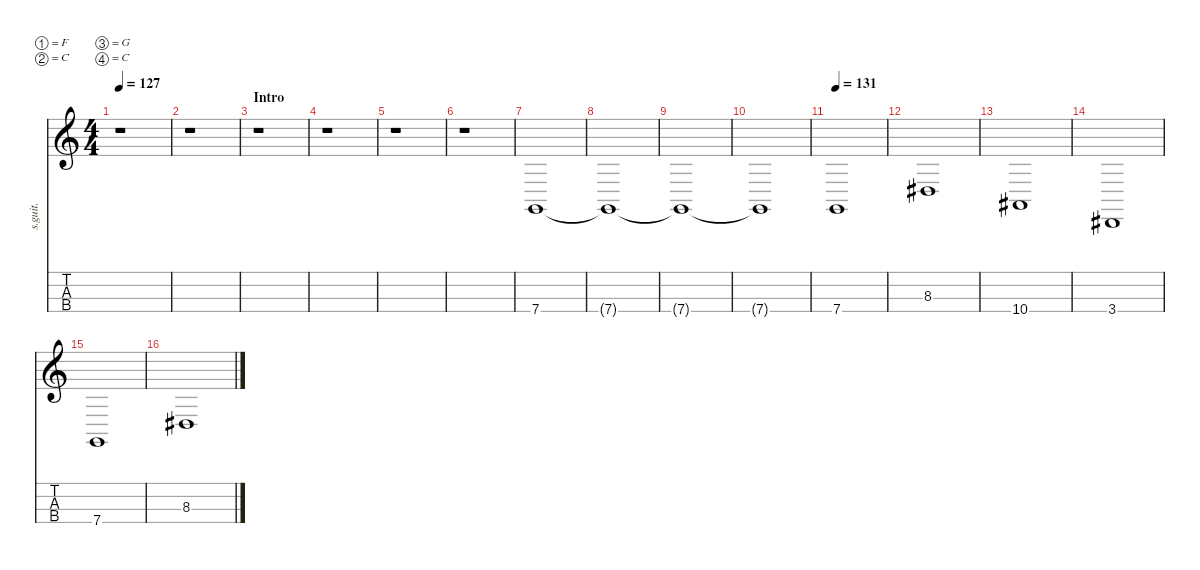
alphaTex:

\defaultSystemsLayout 4
\hideDynamics
\bracketExtendMode nobrackets
\track ("Shavo Odadjian" "s.guit.") {instrument electricbasspick}
\staff {score tabs}
\tuning (F2 C2 G1 C1)
\ts (4 4)
\beaming (8 2 2 2 2)
\tempo 127
\clef g2
\ks c
r.1{dy f instrument electricbasspick} |
r.1 |
\section ("" "Intro")
r.1 |
r.1 |
r.1 |
r.1 |
7.4.1{lyrics (0 "") lyrics (1 "") lyrics (2 "") lyrics (3 "") lyrics (4 "")} |
7.4{t}.1{lyrics (0 "") lyrics (1 "") lyrics (2 "") lyrics (3 "") lyrics (4 "")} |
7.4{t}.1{lyrics (0 "") lyrics (1 "") lyrics (2 "") lyrics (3 "") lyrics (4 "")} |
7.4{t}.1{lyrics (0 "") lyrics (1 "") lyrics (2 "") lyrics (3 "") lyrics (4 "")} |
\tempo 131
7.4.1{lyrics (0 "") lyrics (1 "") lyrics (2 "") lyrics (3 "") lyrics (4 "")} |
8.3{acc #}.1{lyrics (0 "") lyrics (1 "") lyrics (2 "") lyrics (3 "") lyrics (4 "")} |
10.4{acc #}.1{lyrics (0 "") lyrics (1 "") lyrics (2 "") lyrics (3 "") lyrics (4 "")} |
3.4{acc #}.1{lyrics (0 "") lyrics (1 "") lyrics (2 "") lyrics (3 "") lyrics (4 "")} |
7.4.1{lyrics (0 "") lyrics (1 "") lyrics (2 "") lyrics (3 "") lyrics (4 "")} |
8.3{acc #}.1{lyrics (0 "") lyrics (1 "") lyrics (2 "") lyrics (3 "") lyrics (4 "")}
